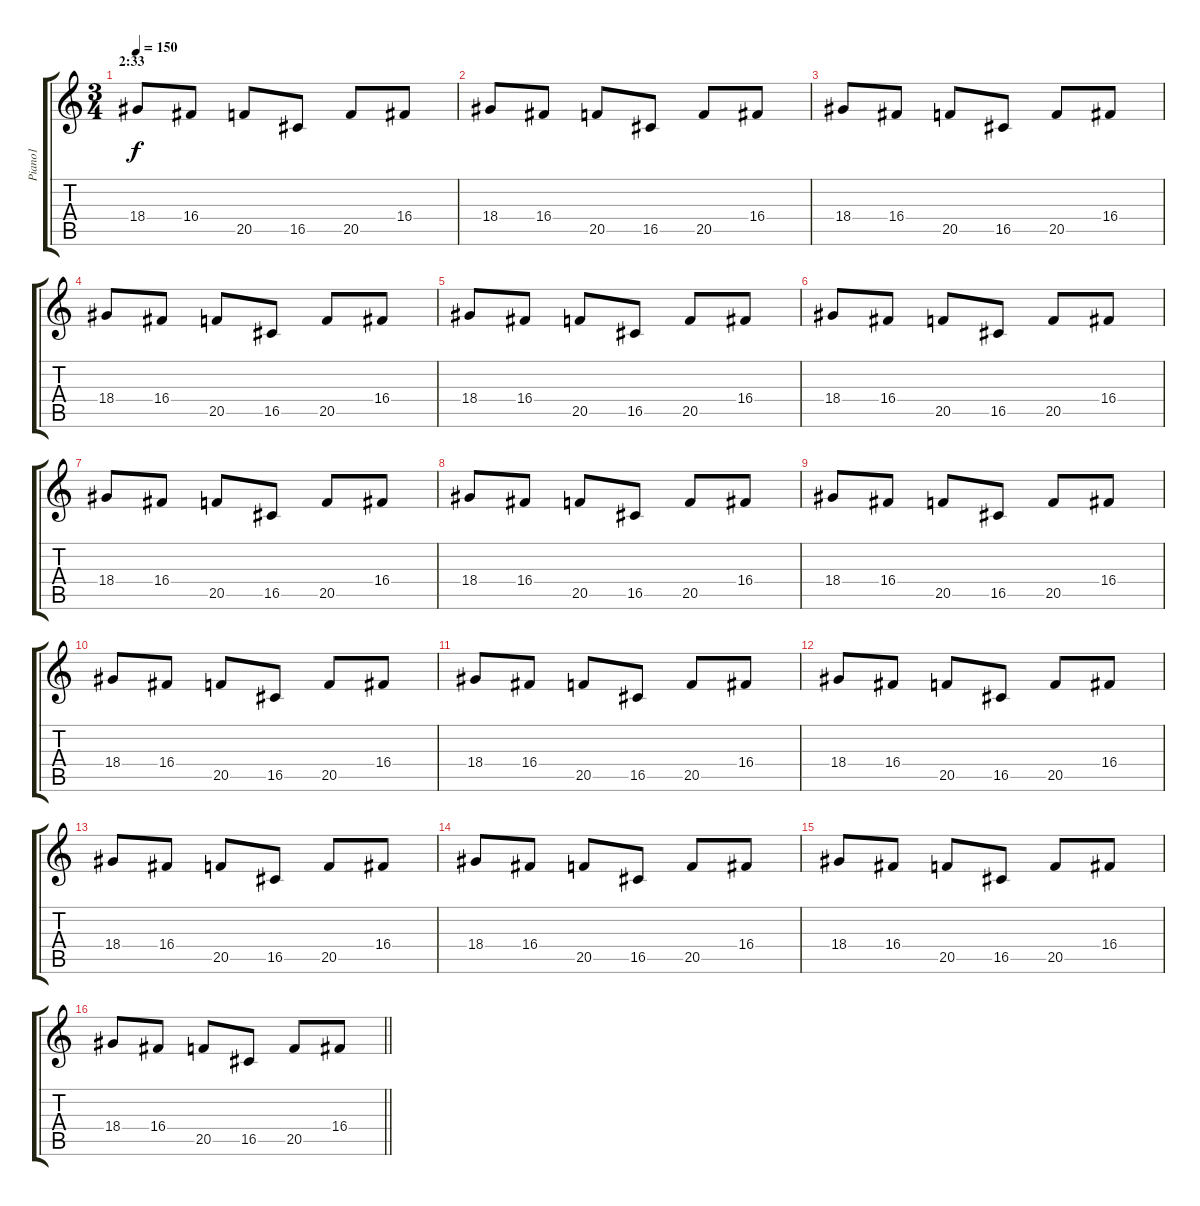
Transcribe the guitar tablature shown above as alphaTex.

\track ("Piano1" "Piano1") {instrument acousticgrandpiano}
\staff {score tabs}
\tuning (E4 B3 G3 D3 A2 E2) {hide}
\ts (3 4)
\section ("" "2:33")
\tempo 150
\clef g2
\ks c
18.4.8{dy f} 16.4.8 20.5.8 16.5.8 20.5.8 16.4.8 |
18.4.8 16.4.8 20.5.8 16.5.8 20.5.8 16.4.8 |
18.4.8 16.4.8 20.5.8 16.5.8 20.5.8 16.4.8 |
18.4.8 16.4.8 20.5.8 16.5.8 20.5.8 16.4.8 |
18.4.8 16.4.8 20.5.8 16.5.8 20.5.8 16.4.8 |
18.4.8 16.4.8 20.5.8 16.5.8 20.5.8 16.4.8 |
18.4.8 16.4.8 20.5.8 16.5.8 20.5.8 16.4.8 |
18.4.8 16.4.8 20.5.8 16.5.8 20.5.8 16.4.8 |
18.4.8 16.4.8 20.5.8 16.5.8 20.5.8 16.4.8 |
18.4.8 16.4.8 20.5.8 16.5.8 20.5.8 16.4.8 |
18.4.8 16.4.8 20.5.8 16.5.8 20.5.8 16.4.8 |
18.4.8 16.4.8 20.5.8 16.5.8 20.5.8 16.4.8 |
18.4.8 16.4.8 20.5.8 16.5.8 20.5.8 16.4.8 |
18.4.8 16.4.8 20.5.8 16.5.8 20.5.8 16.4.8 |
18.4.8 16.4.8 20.5.8 16.5.8 20.5.8 16.4.8 |
\barLineRight lightlight
18.4.8 16.4.8 20.5.8 16.5.8 20.5.8 16.4.8
